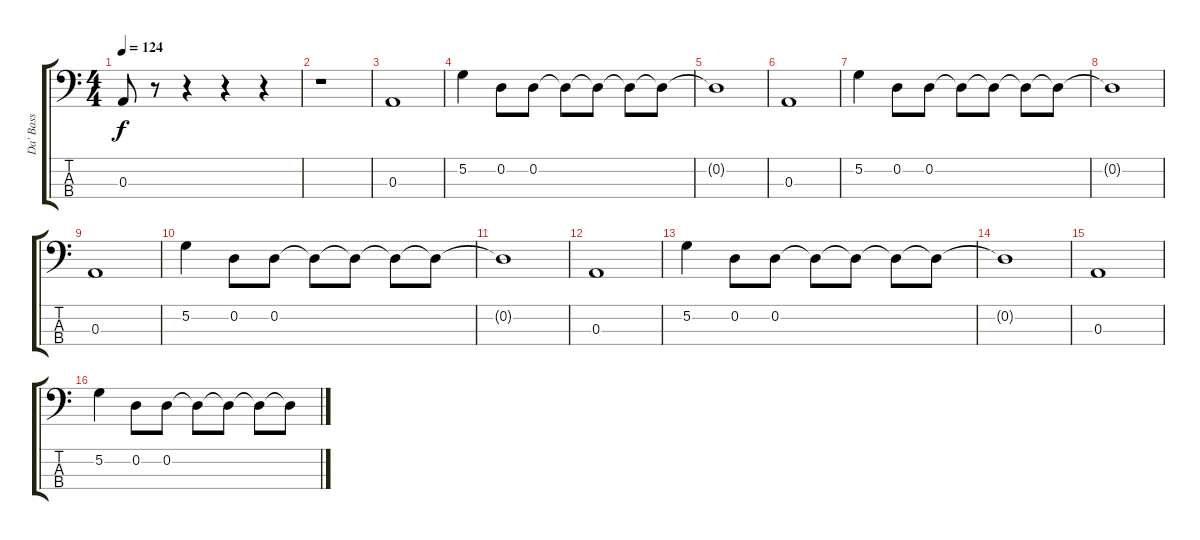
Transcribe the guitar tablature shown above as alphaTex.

\track ("Da' Bass" "Da' Bass") {instrument electricbasspick}
\staff {score tabs}
\tuning (G2 D2 A1 E1) {hide}
\ts (4 4)
\tempo 124
\clef f4
\ks c
0.3.8{dy f} r.8 r.4 r.4 r.4 |
r.1 |
0.3.1 |
5.2.4 0.2.8 0.2.8 0.2{t}.8 0.2{t}.8 0.2{t}.8 0.2{t}.8 |
0.2{t}.1 |
0.3.1 |
5.2.4 0.2.8 0.2.8 0.2{t}.8 0.2{t}.8 0.2{t}.8 0.2{t}.8 |
0.2{t}.1 |
0.3.1 |
5.2.4 0.2.8 0.2.8 0.2{t}.8 0.2{t}.8 0.2{t}.8 0.2{t}.8 |
0.2{t}.1 |
0.3.1 |
5.2.4 0.2.8 0.2.8 0.2{t}.8 0.2{t}.8 0.2{t}.8 0.2{t}.8 |
0.2{t}.1 |
0.3.1 |
5.2.4 0.2.8 0.2.8 0.2{t}.8 0.2{t}.8 0.2{t}.8 0.2{t}.8
